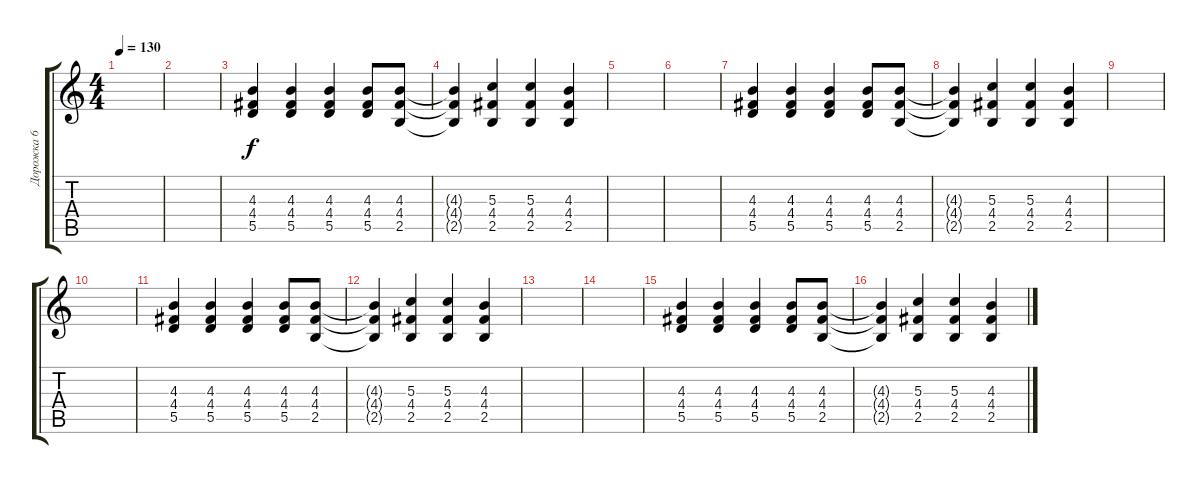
\track ("Дорожка 6" "Дорожка 6") {instrument electricguitarclean}
\staff {score tabs}
\tuning (E4 B3 G3 D3 A2 E2) {hide}
\ts (4 4)
\tempo 130
\clef g2
\ks c
|
|
(4.3 4.4 5.5).4 (4.3 4.4 5.5).4 (4.3 4.4 5.5).4 (4.3 4.4 5.5).8 (4.3 4.4 2.5).8 |
(4.3{t} 4.4{t} 2.5{t}).4 (5.3 4.4 2.5).4 (5.3 4.4 2.5).4 (4.3 4.4 2.5).4 |
|
|
(4.3 4.4 5.5).4 (4.3 4.4 5.5).4 (4.3 4.4 5.5).4 (4.3 4.4 5.5).8 (4.3 4.4 2.5).8 |
(4.3{t} 4.4{t} 2.5{t}).4 (5.3 4.4 2.5).4 (5.3 4.4 2.5).4 (4.3 4.4 2.5).4 |
|
|
(4.3 4.4 5.5).4 (4.3 4.4 5.5).4 (4.3 4.4 5.5).4 (4.3 4.4 5.5).8 (4.3 4.4 2.5).8 |
(4.3{t} 4.4{t} 2.5{t}).4 (5.3 4.4 2.5).4 (5.3 4.4 2.5).4 (4.3 4.4 2.5).4 |
|
|
(4.3 4.4 5.5).4 (4.3 4.4 5.5).4 (4.3 4.4 5.5).4 (4.3 4.4 5.5).8 (4.3 4.4 2.5).8 |
(4.3{t} 4.4{t} 2.5{t}).4 (5.3 4.4 2.5).4 (5.3 4.4 2.5).4 (4.3 4.4 2.5).4
